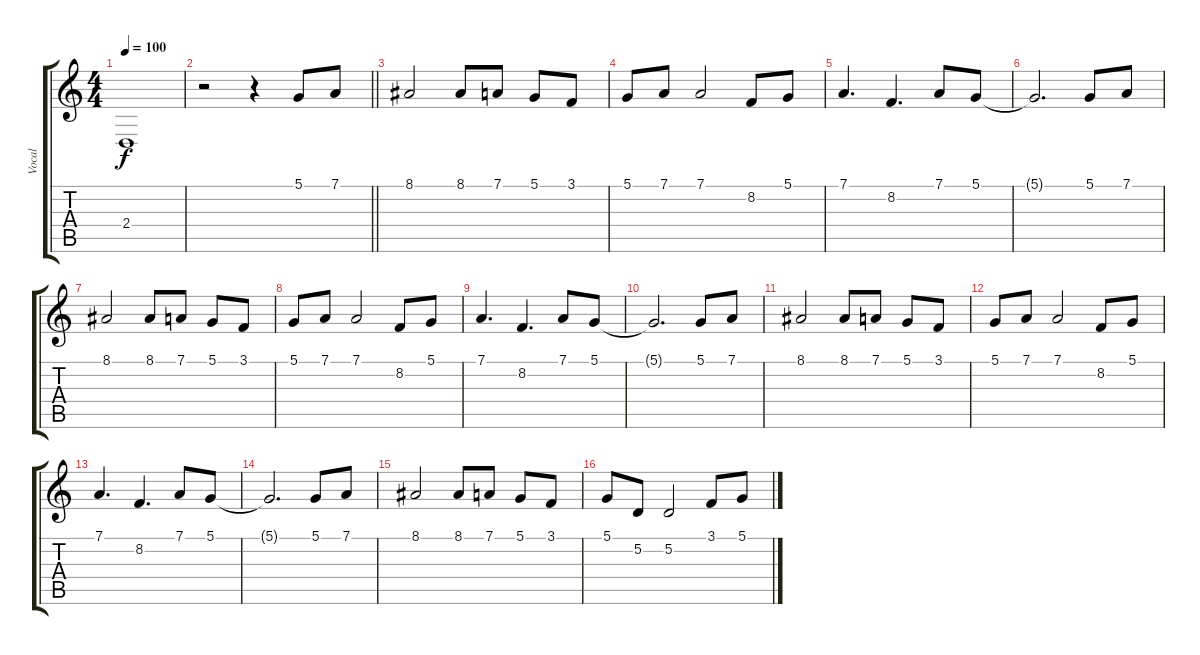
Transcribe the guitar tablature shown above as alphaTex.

\track ("Vocal" "Vocal") {instrument oboe}
\staff {score tabs}
\tuning (D4 A3 F3 C3 G2 D2) {hide}
\ts (4 4)
\tempo 100
\clef g2
\ks c
2.4{t}.1{dy f} |
\barLineRight lightlight
r.2 r.4 5.1.8 7.1.8 |
8.1.2 8.1.8 7.1.8 5.1.8 3.1.8 |
5.1.8 7.1.8 7.1.2 8.2.8 5.1.8 |
7.1.4{d} 8.2.4{d} 7.1.8 5.1.8 |
5.1{t}.2{d} 5.1.8 7.1.8 |
8.1.2 8.1.8 7.1.8 5.1.8 3.1.8 |
5.1.8 7.1.8 7.1.2 8.2.8 5.1.8 |
7.1.4{d} 8.2.4{d} 7.1.8 5.1.8 |
5.1{t}.2{d} 5.1.8 7.1.8 |
8.1.2 8.1.8 7.1.8 5.1.8 3.1.8 |
5.1.8 7.1.8 7.1.2 8.2.8 5.1.8 |
7.1.4{d} 8.2.4{d} 7.1.8 5.1.8 |
5.1{t}.2{d} 5.1.8 7.1.8 |
8.1.2 8.1.8 7.1.8 5.1.8 3.1.8 |
5.1.8 5.2.8 5.2.2 3.1.8 5.1.8
